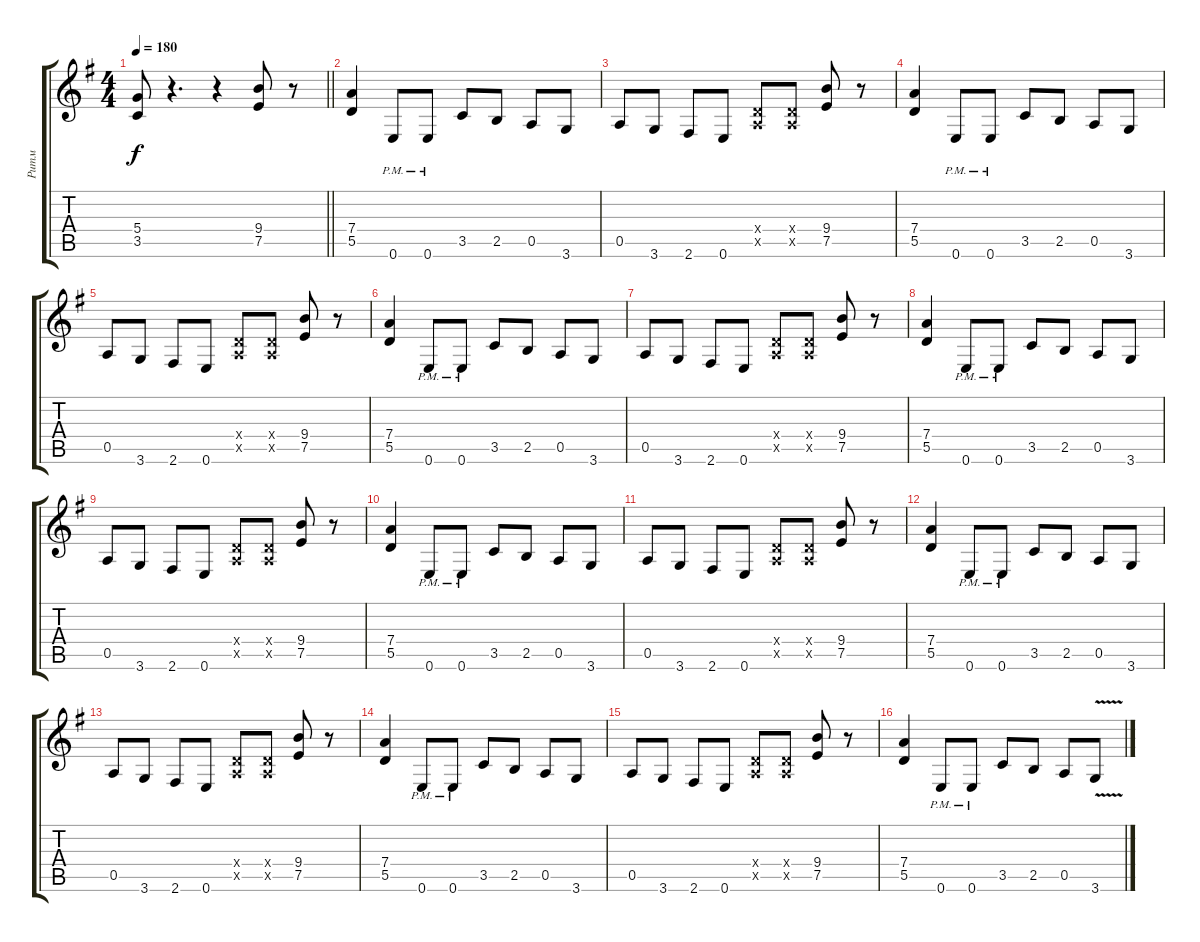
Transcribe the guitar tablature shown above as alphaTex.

\track ("Ритм" "Ритм") {instrument distortionguitar}
\staff {score tabs}
\tuning (E4 B3 G3 D3 A2 E2) {hide}
\ts (4 4)
\tempo 180
\clef g2
\barLineRight lightlight
\ks g
(5.4 3.5).8{dy f} r.4{d} r.4 (9.4 7.5).8 r.8 |
(7.4 5.5).4 0.6{pm}.8 0.6{pm}.8 3.5.8 2.5.8 0.5.8 3.6.8 |
0.5.8 3.6.8 2.6.8 0.6.8 (0.4{x} 0.5{x}).8 (0.4{x} 0.5{x}).8 (9.4 7.5).8 r.8 |
(7.4 5.5).4 0.6{pm}.8 0.6{pm}.8 3.5.8 2.5.8 0.5.8 3.6.8 |
0.5.8 3.6.8 2.6.8 0.6.8 (0.4{x} 0.5{x}).8 (0.4{x} 0.5{x}).8 (9.4 7.5).8 r.8 |
(7.4 5.5).4 0.6{pm}.8 0.6{pm}.8 3.5.8 2.5.8 0.5.8 3.6.8 |
0.5.8 3.6.8 2.6.8 0.6.8 (0.4{x} 0.5{x}).8 (0.4{x} 0.5{x}).8 (9.4 7.5).8 r.8 |
(7.4 5.5).4 0.6{pm}.8 0.6{pm}.8 3.5.8 2.5.8 0.5.8 3.6.8 |
0.5.8 3.6.8 2.6.8 0.6.8 (0.4{x} 0.5{x}).8 (0.4{x} 0.5{x}).8 (9.4 7.5).8 r.8 |
(7.4 5.5).4 0.6{pm}.8 0.6{pm}.8 3.5.8 2.5.8 0.5.8 3.6.8 |
0.5.8 3.6.8 2.6.8 0.6.8 (0.4{x} 0.5{x}).8 (0.4{x} 0.5{x}).8 (9.4 7.5).8 r.8 |
(7.4 5.5).4 0.6{pm}.8 0.6{pm}.8 3.5.8 2.5.8 0.5.8 3.6.8 |
0.5.8 3.6.8 2.6.8 0.6.8 (0.4{x} 0.5{x}).8 (0.4{x} 0.5{x}).8 (9.4 7.5).8 r.8 |
(7.4 5.5).4 0.6{pm}.8 0.6{pm}.8 3.5.8 2.5.8 0.5.8 3.6.8 |
0.5.8 3.6.8 2.6.8 0.6.8 (0.4{x} 0.5{x}).8 (0.4{x} 0.5{x}).8 (9.4 7.5).8 r.8 |
(7.4 5.5).4 0.6{pm}.8 0.6{pm}.8 3.5.8 2.5.8 0.5.8 3.6{v}.8
